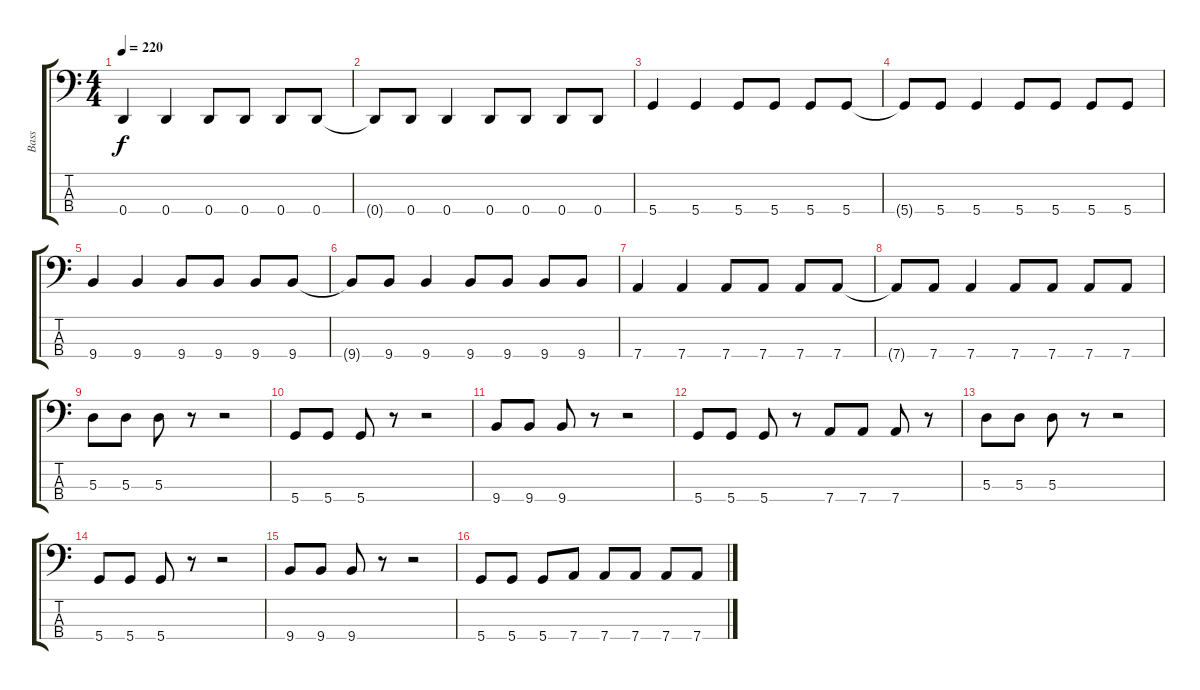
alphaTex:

\track ("Bass" "Bass") {instrument electricbasspick}
\staff {score tabs}
\tuning (G2 D2 A1 D1) {hide}
\ts (4 4)
\tempo 220
\clef f4
\ks c
0.4.4{dy f} 0.4.4 0.4.8 0.4.8 0.4.8 0.4.8 |
0.4{t}.8 0.4.8 0.4.4 0.4.8 0.4.8 0.4.8 0.4.8 |
5.4.4 5.4.4 5.4.8 5.4.8 5.4.8 5.4.8 |
5.4{t}.8 5.4.8 5.4.4 5.4.8 5.4.8 5.4.8 5.4.8 |
9.4.4 9.4.4 9.4.8 9.4.8 9.4.8 9.4.8 |
9.4{t}.8 9.4.8 9.4.4 9.4.8 9.4.8 9.4.8 9.4.8 |
7.4.4 7.4.4 7.4.8 7.4.8 7.4.8 7.4.8 |
7.4{t}.8 7.4.8 7.4.4 7.4.8 7.4.8 7.4.8 7.4.8 |
5.3.8 5.3.8 5.3.8 r.8 r.2 |
5.4.8 5.4.8 5.4.8 r.8 r.2 |
9.4.8 9.4.8 9.4.8 r.8 r.2 |
5.4.8 5.4.8 5.4.8 r.8 7.4.8 7.4.8 7.4.8 r.8 |
5.3.8 5.3.8 5.3.8 r.8 r.2 |
5.4.8 5.4.8 5.4.8 r.8 r.2 |
9.4.8 9.4.8 9.4.8 r.8 r.2 |
5.4.8 5.4.8 5.4.8 7.4.8 7.4.8 7.4.8 7.4.8 7.4.8
